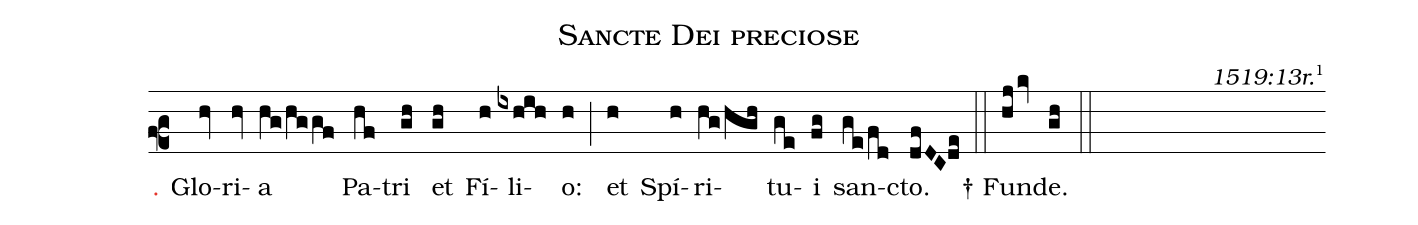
name: Sancte Dei preciose;
commentary: 1519:13r.\footnote{1519:13r has no flat.};
%%
(f2) <c>℣.</c> Glo(hv)ri(hv)a(hg/hggf) Pa(hf)tri(gh) et(gh) Fí(h)li(ixhih)o:(h) (;)
et(h) Spí(h)ri(hg/hgh)tu(ge)i(fg) san(ge/fd)cto.(dfDC/0de) (::)

†~Fun(hjkv)de.(gh) (::)
